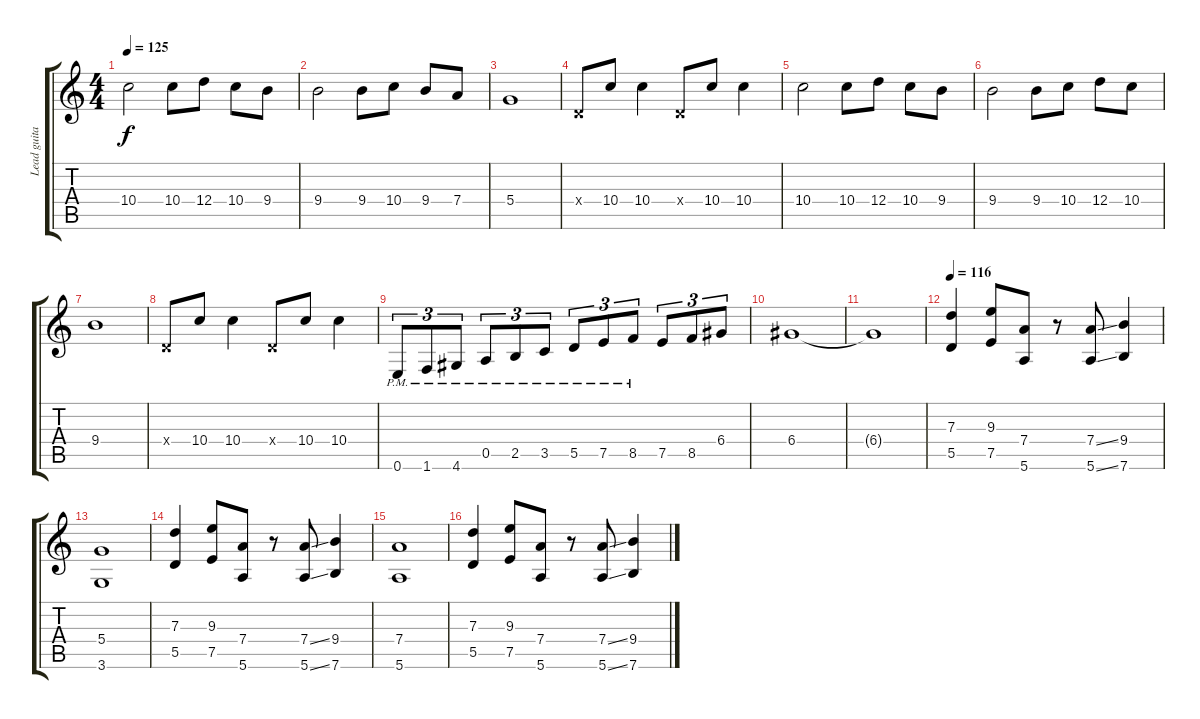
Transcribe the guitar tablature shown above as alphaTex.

\track ("Lead guitar(Distored) - Kirk " "Lead guita") {instrument distortionguitar}
\staff {score tabs}
\tuning (E4 B3 G3 D3 A2 E2) {hide}
\ts (4 4)
\tempo 125
\clef g2
\ks c
10.4.2{dy f} 10.4.8 12.4.8 10.4.8 9.4.8 |
9.4.2 9.4.8 10.4.8 9.4.8 7.4.8 |
5.4.1 |
0.4{x}.8 10.4.8 10.4.4 0.4{x}.8 10.4.8 10.4.4 |
10.4.2 10.4.8 12.4.8 10.4.8 9.4.8 |
9.4.2 9.4.8 10.4.8 12.4.8 10.4.8 |
9.4.1 |
0.4{x}.8 10.4.8 10.4.4 0.4{x}.8 10.4.8 10.4.4 |
0.6{pm}.8{tu (3 2)} 1.6{pm}.8{tu (3 2)} 4.6{pm}.8{tu (3 2)} 0.5{pm}.8{tu (3 2)} 2.5{pm}.8{tu (3 2)} 3.5{pm}.8{tu (3 2)} 5.5{pm}.8{tu (3 2)} 7.5{pm}.8{tu (3 2)} 8.5{pm}.8{tu (3 2)} 7.5.8{tu (3 2)} 8.5.8{tu (3 2)} 6.4.8{tu (3 2)} |
6.4.1 |
6.4{t}.1 |
\tempo 116
(7.3 5.5).4 (9.3 7.5).8 (7.4 5.6).8 r.8 (7.4{ss} 5.6{ss}).8 (9.4 7.6).4 |
(5.4 3.6).1 |
(7.3 5.5).4 (9.3 7.5).8 (7.4 5.6).8 r.8 (7.4{ss} 5.6{ss}).8 (9.4 7.6).4 |
(7.4 5.6).1 |
(7.3 5.5).4 (9.3 7.5).8 (7.4 5.6).8 r.8 (7.4{ss} 5.6{ss}).8 (9.4 7.6).4
